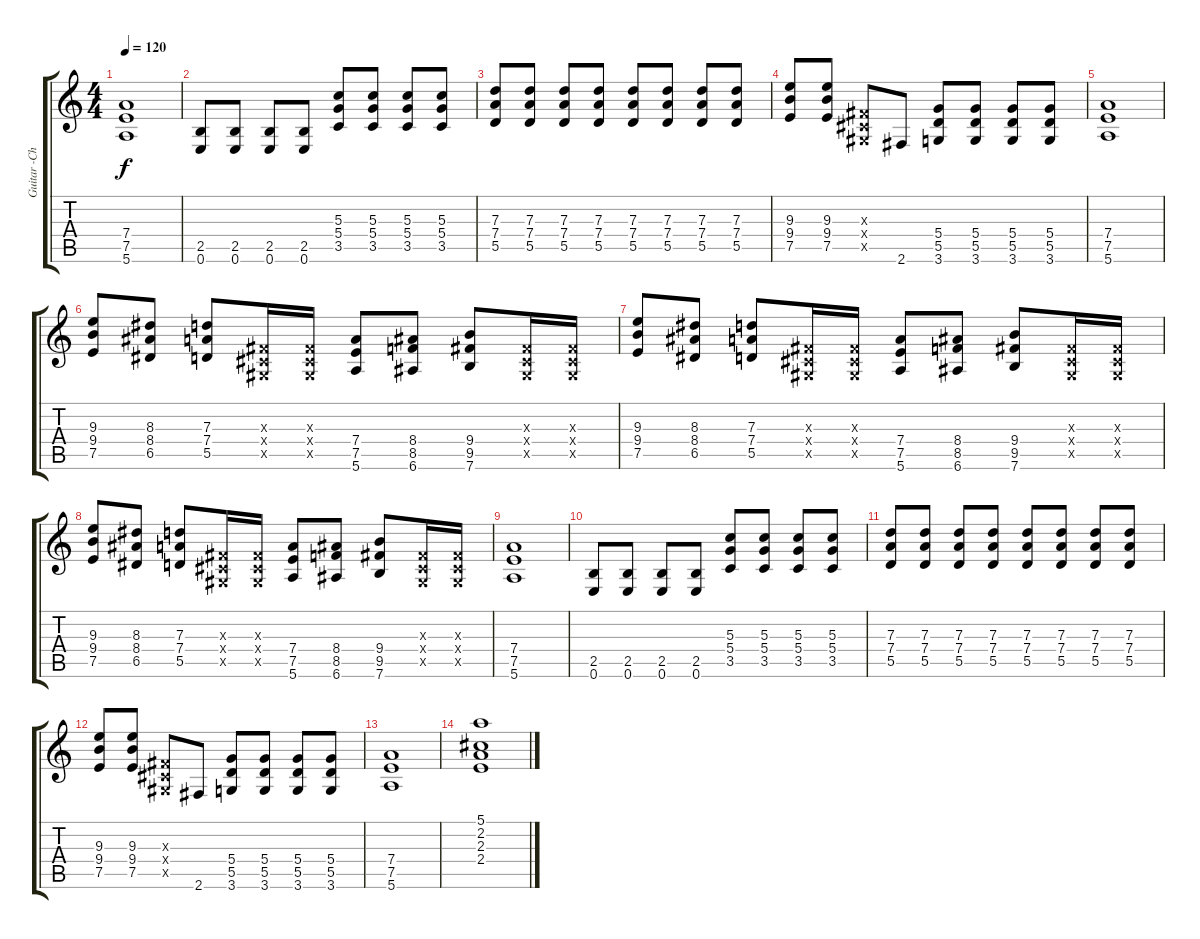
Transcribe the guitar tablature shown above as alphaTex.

\track ("Guitar -Chords-Eletric" "Guitar -Ch") {instrument electricguitarclean}
\staff {score tabs}
\tuning (E4 B3 G3 D3 A2 E2) {hide}
\ts (4 4)
\tempo 120
\clef g2
\ks c
(7.4 7.5 5.6).1{dy f} |
(2.5 0.6).8 (2.5 0.6).8 (2.5 0.6).8 (2.5 0.6).8 (5.3 5.4 3.5).8 (5.3 5.4 3.5).8 (5.3 5.4 3.5).8 (5.3 5.4 3.5).8 |
(7.3 7.4 5.5).8 (7.3 7.4 5.5).8 (7.3 7.4 5.5).8 (7.3 7.4 5.5).8 (7.3 7.4 5.5).8 (7.3 7.4 5.5).8 (7.3 7.4 5.5).8 (7.3 7.4 5.5).8 |
(9.3 9.4 7.5).8 (9.3 9.4 7.5).8 (-1.3{x} -1.4{x} -1.5{x}).8 2.6.8 (5.4 5.5 3.6).8 (5.4 5.5 3.6).8 (5.4 5.5 3.6).8 (5.4 5.5 3.6).8 |
(7.4 7.5 5.6).1 |
(9.3 9.4 7.5).8 (8.3 8.4 6.5).8 (7.3 7.4 5.5).8 (-1.3{x} -1.4{x} -1.5{x}).16 (-1.3{x} -1.4{x} -1.5{x}).16 (7.4 7.5 5.6).8 (8.4 8.5 6.6).8 (9.4 9.5 7.6).8 (-1.3{x} -1.4{x} -1.5{x}).16 (-1.3{x} -1.4{x} -1.5{x}).16 |
(9.3 9.4 7.5).8 (8.3 8.4 6.5).8 (7.3 7.4 5.5).8 (-1.3{x} -1.4{x} -1.5{x}).16 (-1.3{x} -1.4{x} -1.5{x}).16 (7.4 7.5 5.6).8 (8.4 8.5 6.6).8 (9.4 9.5 7.6).8 (-1.3{x} -1.4{x} -1.5{x}).16 (-1.3{x} -1.4{x} -1.5{x}).16 |
(9.3 9.4 7.5).8 (8.3 8.4 6.5).8 (7.3 7.4 5.5).8 (-1.3{x} -1.4{x} -1.5{x}).16 (-1.3{x} -1.4{x} -1.5{x}).16 (7.4 7.5 5.6).8 (8.4 8.5 6.6).8 (9.4 9.5 7.6).8 (-1.3{x} -1.4{x} -1.5{x}).16 (-1.3{x} -1.4{x} -1.5{x}).16 |
(7.4 7.5 5.6).1 |
(2.5 0.6).8 (2.5 0.6).8 (2.5 0.6).8 (2.5 0.6).8 (5.3 5.4 3.5).8 (5.3 5.4 3.5).8 (5.3 5.4 3.5).8 (5.3 5.4 3.5).8 |
(7.3 7.4 5.5).8 (7.3 7.4 5.5).8 (7.3 7.4 5.5).8 (7.3 7.4 5.5).8 (7.3 7.4 5.5).8 (7.3 7.4 5.5).8 (7.3 7.4 5.5).8 (7.3 7.4 5.5).8 |
(9.3 9.4 7.5).8 (9.3 9.4 7.5).8 (-1.3{x} -1.4{x} -1.5{x}).8 2.6.8 (5.4 5.5 3.6).8 (5.4 5.5 3.6).8 (5.4 5.5 3.6).8 (5.4 5.5 3.6).8 |
(7.4 7.5 5.6).1 |
(5.1 2.2 2.3 2.4).1
